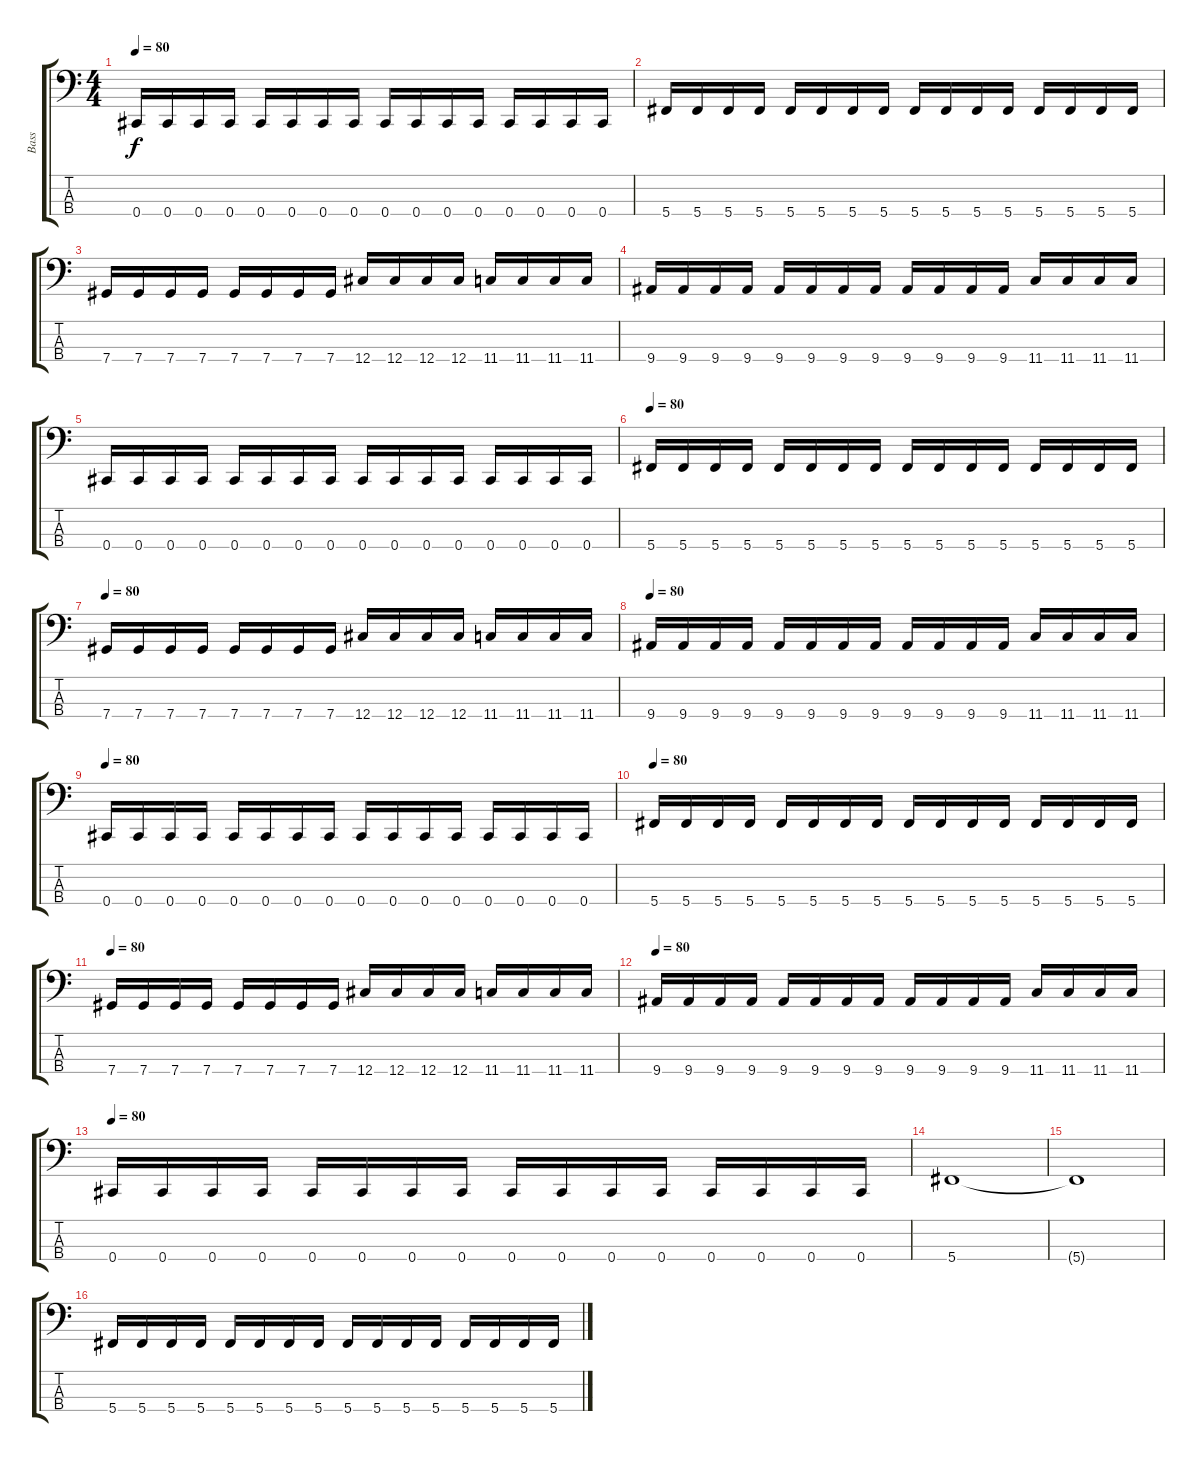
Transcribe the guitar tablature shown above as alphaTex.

\track ("Bass" "Bass") {instrument electricbassfinger}
\staff {score tabs}
\tuning (Gb2 Db2 Ab1 Db1) {hide}
\ts (4 4)
\tempo 80
\clef f4
\ks c
0.4.16{dy f} 0.4.16 0.4.16 0.4.16 0.4.16 0.4.16 0.4.16 0.4.16 0.4.16 0.4.16 0.4.16 0.4.16 0.4.16 0.4.16 0.4.16 0.4.16 |
5.4.16 5.4.16 5.4.16 5.4.16 5.4.16 5.4.16 5.4.16 5.4.16 5.4.16 5.4.16 5.4.16 5.4.16 5.4.16 5.4.16 5.4.16 5.4.16 |
7.4.16 7.4.16 7.4.16 7.4.16 7.4.16 7.4.16 7.4.16 7.4.16 12.4.16 12.4.16 12.4.16 12.4.16 11.4.16 11.4.16 11.4.16 11.4.16 |
9.4.16 9.4.16 9.4.16 9.4.16 9.4.16 9.4.16 9.4.16 9.4.16 9.4.16 9.4.16 9.4.16 9.4.16 11.4.16 11.4.16 11.4.16 11.4.16 |
0.4.16 0.4.16 0.4.16 0.4.16 0.4.16 0.4.16 0.4.16 0.4.16 0.4.16 0.4.16 0.4.16 0.4.16 0.4.16 0.4.16 0.4.16 0.4.16 |
\tempo 80
5.4.16 5.4.16 5.4.16 5.4.16 5.4.16 5.4.16 5.4.16 5.4.16 5.4.16 5.4.16 5.4.16 5.4.16 5.4.16 5.4.16 5.4.16 5.4.16 |
\tempo 80
7.4.16 7.4.16 7.4.16 7.4.16 7.4.16 7.4.16 7.4.16 7.4.16 12.4.16 12.4.16 12.4.16 12.4.16 11.4.16 11.4.16 11.4.16 11.4.16 |
\tempo 80
9.4.16 9.4.16 9.4.16 9.4.16 9.4.16 9.4.16 9.4.16 9.4.16 9.4.16 9.4.16 9.4.16 9.4.16 11.4.16 11.4.16 11.4.16 11.4.16 |
\tempo 80
0.4.16 0.4.16 0.4.16 0.4.16 0.4.16 0.4.16 0.4.16 0.4.16 0.4.16 0.4.16 0.4.16 0.4.16 0.4.16 0.4.16 0.4.16 0.4.16 |
\tempo 80
5.4.16 5.4.16 5.4.16 5.4.16 5.4.16 5.4.16 5.4.16 5.4.16 5.4.16 5.4.16 5.4.16 5.4.16 5.4.16 5.4.16 5.4.16 5.4.16 |
\tempo 80
7.4.16 7.4.16 7.4.16 7.4.16 7.4.16 7.4.16 7.4.16 7.4.16 12.4.16 12.4.16 12.4.16 12.4.16 11.4.16 11.4.16 11.4.16 11.4.16 |
\tempo 80
9.4.16 9.4.16 9.4.16 9.4.16 9.4.16 9.4.16 9.4.16 9.4.16 9.4.16 9.4.16 9.4.16 9.4.16 11.4.16 11.4.16 11.4.16 11.4.16 |
\tempo 80
0.4.16 0.4.16 0.4.16 0.4.16 0.4.16 0.4.16 0.4.16 0.4.16 0.4.16 0.4.16 0.4.16 0.4.16 0.4.16 0.4.16 0.4.16 0.4.16 |
5.4.1 |
5.4{t}.1 |
5.4.16 5.4.16 5.4.16 5.4.16 5.4.16 5.4.16 5.4.16 5.4.16 5.4.16 5.4.16 5.4.16 5.4.16 5.4.16 5.4.16 5.4.16 5.4.16
